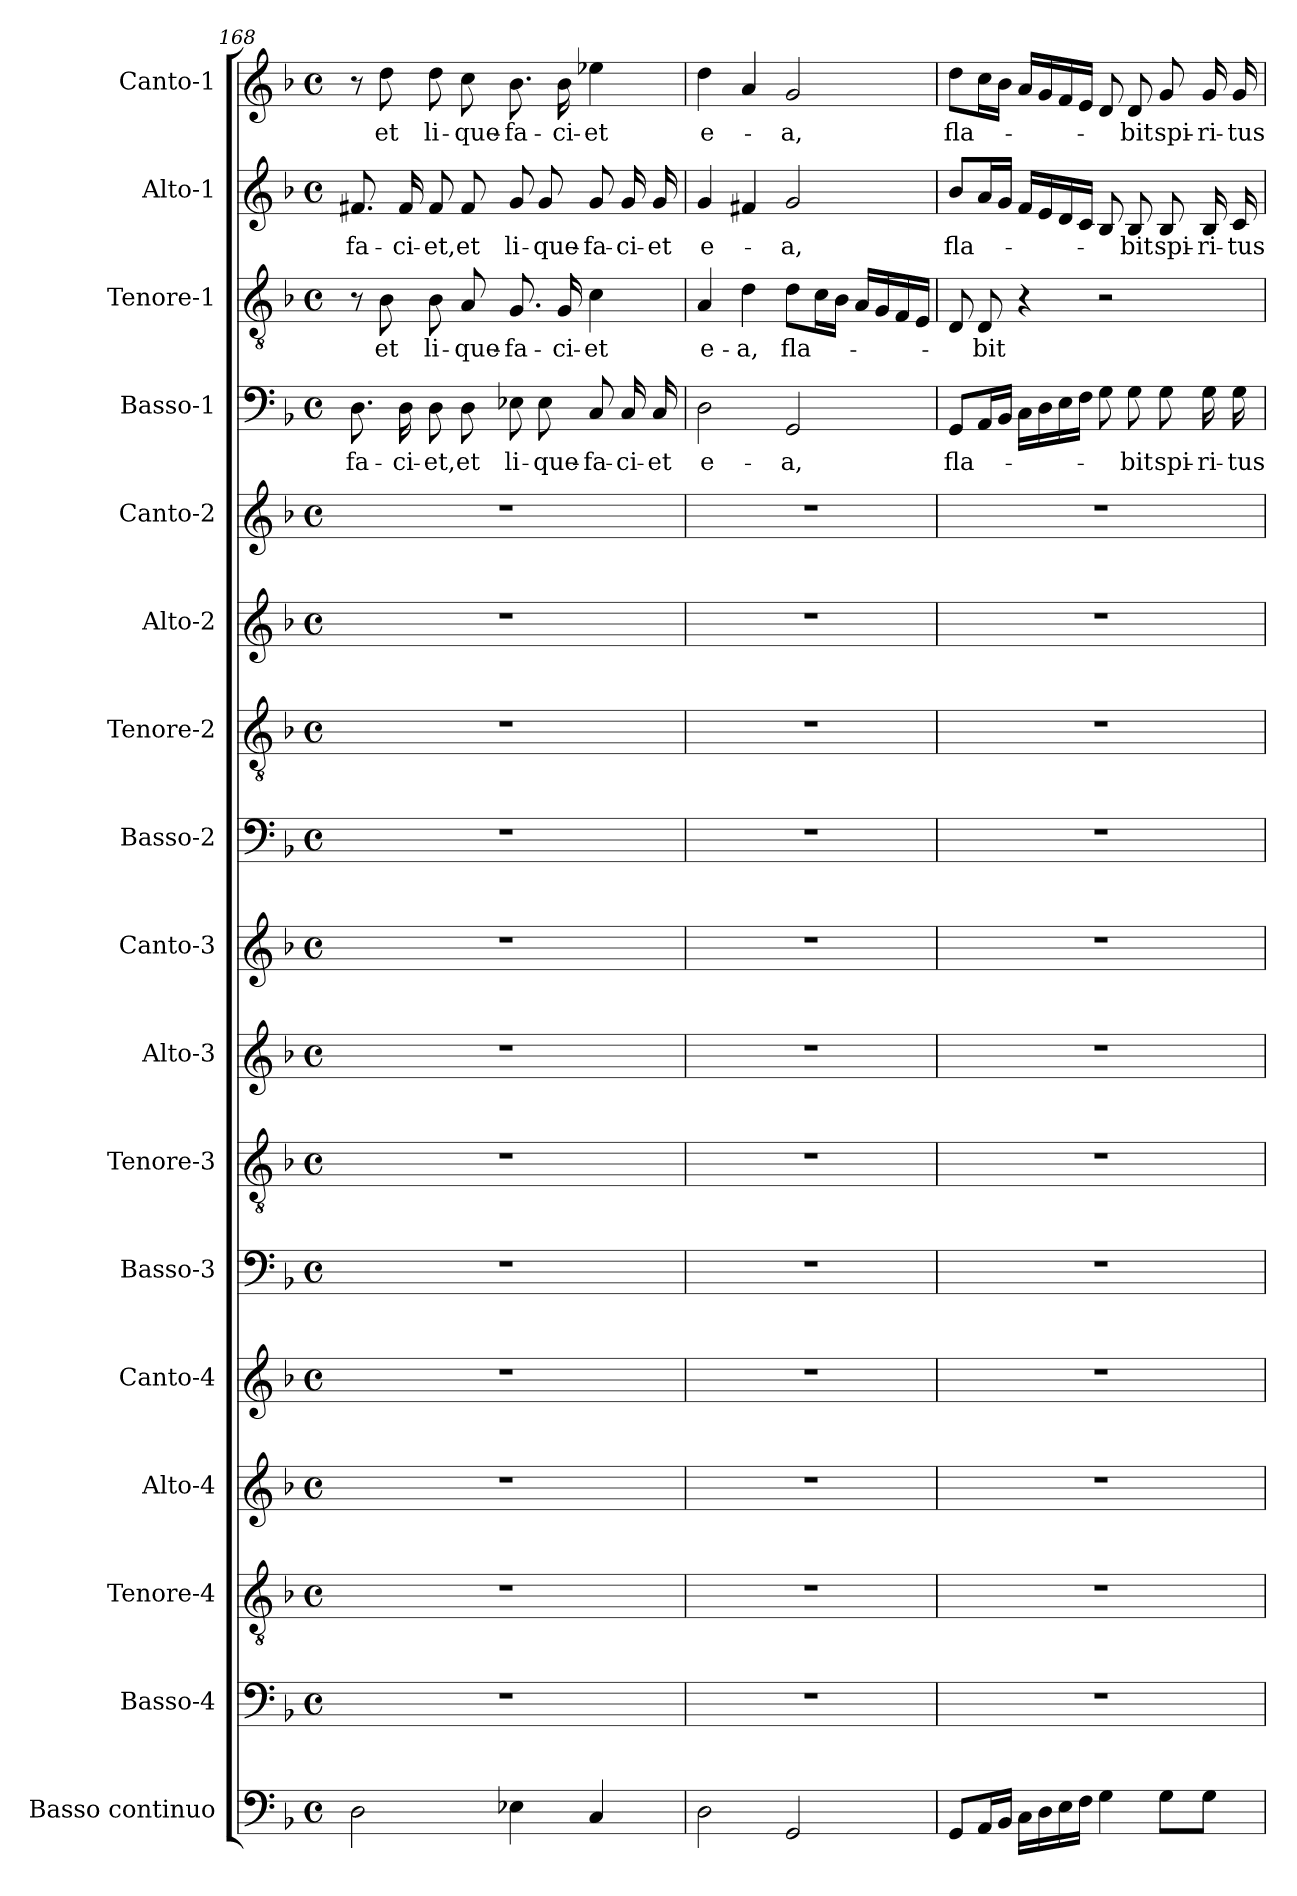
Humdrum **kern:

**kern	**kern	**kern	**kern	**kern	**kern	**kern	**kern	**kern	**kern	**kern	**kern	**kern	**kern	**text	**kern	**text	**kern	**text	**kern	**text
*part17	*part16	*part15	*part14	*part13	*part12	*part11	*part10	*part9	*part8	*part7	*part6	*part5	*part4	*part4	*part3	*part3	*part2	*part2	*part1	*part1
*staff17	*staff16	*staff15	*staff14	*staff13	*staff12	*staff11	*staff10	*staff9	*staff8	*staff7	*staff6	*staff5	*staff4	*staff4	*staff3	*staff3	*staff2	*staff2	*staff1	*staff1
*I"Basso continuo	*I"Basso-4	*I"Tenore-4	*I"Alto-4	*I"Canto-4	*I"Basso-3	*I"Tenore-3	*I"Alto-3	*I"Canto-3	*I"Basso-2	*I"Tenore-2	*I"Alto-2	*I"Canto-2	*I"Basso-1	*	*I"Tenore-1	*	*I"Alto-1	*	*I"Canto-1	*
*I'BC	*I'B4	*I'T4	*I'A4	*I'C4	*I'B3	*I'T3	*I'A3	*I'C3	*I'B2	*I'T2	*I'A2	*I'C2	*I'B1	*	*I'T1	*	*I'A1	*	*I'C1	*
!!LO:LB:g=z
*clefF4	*clefF4	*clefGv2	*clefG2	*clefG2	*clefF4	*clefGv2	*clefG2	*clefG2	*clefF4	*clefGv2	*clefG2	*clefG2	*clefF4	*	*clefGv2	*	*clefG2	*	*clefG2	*
*k[b-]	*k[b-]	*k[b-]	*k[b-]	*k[b-]	*k[b-]	*k[b-]	*k[b-]	*k[b-]	*k[b-]	*k[b-]	*k[b-]	*k[b-]	*k[b-]	*	*k[b-]	*	*k[b-]	*	*k[b-]	*
*F:	*F:	*F:	*F:	*F:	*F:	*F:	*F:	*F:	*F:	*F:	*F:	*F:	*F:	*	*F:	*	*F:	*	*F:	*
*M4/4	*M4/4	*M4/4	*M4/4	*M4/4	*M4/4	*M4/4	*M4/4	*M4/4	*M4/4	*M4/4	*M4/4	*M4/4	*M4/4	*	*M4/4	*	*M4/4	*	*M4/4	*
*met(c)	*met(c)	*met(c)	*met(c)	*met(c)	*met(c)	*met(c)	*met(c)	*met(c)	*met(c)	*met(c)	*met(c)	*met(c)	*met(c)	*	*met(c)	*	*met(c)	*	*met(c)	*
=168	=168	=168	=168	=168	=168	=168	=168	=168	=168	=168	=168	=168	=168	=168	=168	=168	=168	=168	=168	=168
!	!	!	!	!	!	!	!	!	!	!	!	!	!	!LO:LY:b	!	!	!	!	!	!
!	!	!	!	!	!	!	!	!	!	!	!	!	!	!	!	!	!	!LO:LY:b	!	!
2D\	1r	1r	1r	1r	1r	1r	1r	1r	1r	1r	1r	1r	8.D\	-fa-	8r	.	8.f#X/	-fa-	8r	.
!	!	!	!	!	!	!	!	!	!	!	!	!	!	!	!	!LO:LY:b	!	!	!	!
!	!	!	!	!	!	!	!	!	!	!	!	!	!	!	!	!	!	!	!	!LO:LY:b
.	.	.	.	.	.	.	.	.	.	.	.	.	.	.	8B-\	et	.	.	8dd\	et
!	!	!	!	!	!	!	!	!	!	!	!	!	!	!LO:LY:b	!	!	!	!	!	!
!	!	!	!	!	!	!	!	!	!	!	!	!	!	!	!	!	!	!LO:LY:b	!	!
.	.	.	.	.	.	.	.	.	.	.	.	.	16D\	-ci-	.	.	16f#/	-ci-	.	.
!	!	!	!	!	!	!	!	!	!	!	!	!	!	!LO:LY:b	!	!	!	!	!	!
!	!	!	!	!	!	!	!	!	!	!	!	!	!	!	!	!LO:LY:b	!	!	!	!
!	!	!	!	!	!	!	!	!	!	!	!	!	!	!	!	!	!	!LO:LY:b	!	!
!	!	!	!	!	!	!	!	!	!	!	!	!	!	!	!	!	!	!	!	!LO:LY:b
.	.	.	.	.	.	.	.	.	.	.	.	.	8D\	-et,	8B-\	li-	8f#/	-et,	8dd\	li-
!	!	!	!	!	!	!	!	!	!	!	!	!	!	!LO:LY:b	!	!	!	!	!	!
!	!	!	!	!	!	!	!	!	!	!	!	!	!	!	!	!LO:LY:b	!	!	!	!
!	!	!	!	!	!	!	!	!	!	!	!	!	!	!	!	!	!	!LO:LY:b	!	!
!	!	!	!	!	!	!	!	!	!	!	!	!	!	!	!	!	!	!	!	!LO:LY:b
.	.	.	.	.	.	.	.	.	.	.	.	.	8D\	et	8A/	-que-	8f#/	et	8cc\	-que-
!	!	!	!	!	!	!	!	!	!	!	!	!	!	!LO:LY:b	!	!	!	!	!	!
!	!	!	!	!	!	!	!	!	!	!	!	!	!	!	!	!LO:LY:b	!	!	!	!
!	!	!	!	!	!	!	!	!	!	!	!	!	!	!	!	!	!	!LO:LY:b	!	!
!	!	!	!	!	!	!	!	!	!	!	!	!	!	!	!	!	!	!	!	!LO:LY:b
4E-X\	.	.	.	.	.	.	.	.	.	.	.	.	8E-X\	li-	8.G/	-fa-	8g/	li-	8.b-\	-fa-
!	!	!	!	!	!	!	!	!	!	!	!	!	!	!LO:LY:b	!	!	!	!	!	!
!	!	!	!	!	!	!	!	!	!	!	!	!	!	!	!	!	!	!LO:LY:b	!	!
.	.	.	.	.	.	.	.	.	.	.	.	.	8E-\	-que-	.	.	8g/	-que-	.	.
!	!	!	!	!	!	!	!	!	!	!	!	!	!	!	!	!LO:LY:b	!	!	!	!
!	!	!	!	!	!	!	!	!	!	!	!	!	!	!	!	!	!	!	!	!LO:LY:b
.	.	.	.	.	.	.	.	.	.	.	.	.	.	.	16G/	-ci-	.	.	16b-\	-ci-
!	!	!	!	!	!	!	!	!	!	!	!	!	!	!LO:LY:b	!	!	!	!	!	!
!	!	!	!	!	!	!	!	!	!	!	!	!	!	!	!	!LO:LY:b	!	!	!	!
!	!	!	!	!	!	!	!	!	!	!	!	!	!	!	!	!	!	!LO:LY:b	!	!
!	!	!	!	!	!	!	!	!	!	!	!	!	!	!	!	!	!	!	!	!LO:LY:b
4C/	.	.	.	.	.	.	.	.	.	.	.	.	8C/	-fa-	4c\	-et	8g/	-fa-	4ee-X\	-et
!	!	!	!	!	!	!	!	!	!	!	!	!	!	!LO:LY:b	!	!	!	!	!	!
!	!	!	!	!	!	!	!	!	!	!	!	!	!	!	!	!	!	!LO:LY:b	!	!
.	.	.	.	.	.	.	.	.	.	.	.	.	16C/	-ci-	.	.	16g/	-ci-	.	.
!	!	!	!	!	!	!	!	!	!	!	!	!	!	!LO:LY:b	!	!	!	!	!	!
!	!	!	!	!	!	!	!	!	!	!	!	!	!	!	!	!	!	!LO:LY:b	!	!
.	.	.	.	.	.	.	.	.	.	.	.	.	16C/	-et	.	.	16g/	-et	.	.
=169	=169	=169	=169	=169	=169	=169	=169	=169	=169	=169	=169	=169	=169	=169	=169	=169	=169	=169	=169	=169
!	!	!	!	!	!	!	!	!	!	!	!	!	!	!LO:LY:b	!	!	!	!	!	!
!	!	!	!	!	!	!	!	!	!	!	!	!	!	!	!	!LO:LY:b	!	!	!	!
!	!	!	!	!	!	!	!	!	!	!	!	!	!	!	!	!	!	!LO:LY:b	!	!
!	!	!	!	!	!	!	!	!	!	!	!	!	!	!	!	!	!	!	!	!LO:LY:b
2D\	1r	1r	1r	1r	1r	1r	1r	1r	1r	1r	1r	1r	2D\	e-	4A/	e-	4g/	e-	4dd\	e-
!	!	!	!	!	!	!	!	!	!	!	!	!	!	!	!	!LO:LY:b	!	!	!	!
.	.	.	.	.	.	.	.	.	.	.	.	.	.	.	4d\	-a,	4f#X/	.	4a/	.
!	!	!	!	!	!	!	!	!	!	!	!	!	!	!LO:LY:b	!	!	!	!	!	!
!	!	!	!	!	!	!	!	!	!	!	!	!	!	!	!	!LO:LY:b	!	!	!	!
!	!	!	!	!	!	!	!	!	!	!	!	!	!	!	!	!	!	!LO:LY:b	!	!
!	!	!	!	!	!	!	!	!	!	!	!	!	!	!	!	!	!	!	!	!LO:LY:b
2GG/	.	.	.	.	.	.	.	.	.	.	.	.	2GG/	-a,	8d\L	fla-	2g/	-a,	2g/	-a,
.	.	.	.	.	.	.	.	.	.	.	.	.	.	.	16c\L	.	.	.	.	.
.	.	.	.	.	.	.	.	.	.	.	.	.	.	.	16B-\JJ	.	.	.	.	.
.	.	.	.	.	.	.	.	.	.	.	.	.	.	.	16A/LL	.	.	.	.	.
.	.	.	.	.	.	.	.	.	.	.	.	.	.	.	16G/	.	.	.	.	.
.	.	.	.	.	.	.	.	.	.	.	.	.	.	.	16F/	.	.	.	.	.
.	.	.	.	.	.	.	.	.	.	.	.	.	.	.	16E/JJ	.	.	.	.	.
=170	=170	=170	=170	=170	=170	=170	=170	=170	=170	=170	=170	=170	=170	=170	=170	=170	=170	=170	=170	=170
!	!	!	!	!	!	!	!	!	!	!	!	!	!	!LO:LY:b	!	!	!	!	!	!
!	!	!	!	!	!	!	!	!	!	!	!	!	!	!	!	!	!	!LO:LY:b	!	!
!	!	!	!	!	!	!	!	!	!	!	!	!	!	!	!	!	!	!	!	!LO:LY:b
8GG/L	1r	1r	1r	1r	1r	1r	1r	1r	1r	1r	1r	1r	8GG/L	fla-	8D/	.	8b-/L	fla-	8dd\L	fla-
!	!	!	!	!	!	!	!	!	!	!	!	!	!	!	!	!LO:LY:b	!	!	!	!
16AA/L	.	.	.	.	.	.	.	.	.	.	.	.	16AA/L	.	8D/	-bit	16a/L	.	16cc\L	.
16BB-/JJ	.	.	.	.	.	.	.	.	.	.	.	.	16BB-/JJ	.	.	.	16g/JJ	.	16b-\JJ	.
16C\LL	.	.	.	.	.	.	.	.	.	.	.	.	16C\LL	.	4r	.	16f/LL	.	16a/LL	.
16D\	.	.	.	.	.	.	.	.	.	.	.	.	16D\	.	.	.	16e/	.	16g/	.
16E\	.	.	.	.	.	.	.	.	.	.	.	.	16E\	.	.	.	16d/	.	16f/	.
16F\JJ	.	.	.	.	.	.	.	.	.	.	.	.	16F\JJ	.	.	.	16c/JJ	.	16e/JJ	.
4G\	.	.	.	.	.	.	.	.	.	.	.	.	8G\	.	2r	.	8B-/	.	8d/	.
!	!	!	!	!	!	!	!	!	!	!	!	!	!	!LO:LY:b	!	!	!	!	!	!
!	!	!	!	!	!	!	!	!	!	!	!	!	!	!	!	!	!	!LO:LY:b	!	!
!	!	!	!	!	!	!	!	!	!	!	!	!	!	!	!	!	!	!	!	!LO:LY:b
.	.	.	.	.	.	.	.	.	.	.	.	.	8G\	-bit	.	.	8B-/	-bit	8d/	-bit
!	!	!	!	!	!	!	!	!	!	!	!	!	!	!LO:LY:b	!	!	!	!	!	!
!	!	!	!	!	!	!	!	!	!	!	!	!	!	!	!	!	!	!LO:LY:b	!	!
!	!	!	!	!	!	!	!	!	!	!	!	!	!	!	!	!	!	!	!	!LO:LY:b
8G\L	.	.	.	.	.	.	.	.	.	.	.	.	8G\	spi-	.	.	8B-/	spi-	8g/	spi-
!	!	!	!	!	!	!	!	!	!	!	!	!	!	!LO:LY:b	!	!	!	!	!	!
!	!	!	!	!	!	!	!	!	!	!	!	!	!	!	!	!	!	!LO:LY:b	!	!
!	!	!	!	!	!	!	!	!	!	!	!	!	!	!	!	!	!	!	!	!LO:LY:b
8G\J	.	.	.	.	.	.	.	.	.	.	.	.	16G\	-ri-	.	.	16B-/	-ri-	16g/	-ri-
!	!	!	!	!	!	!	!	!	!	!	!	!	!	!LO:LY:b	!	!	!	!	!	!
!	!	!	!	!	!	!	!	!	!	!	!	!	!	!	!	!	!	!LO:LY:b	!	!
!	!	!	!	!	!	!	!	!	!	!	!	!	!	!	!	!	!	!	!	!LO:LY:b
.	.	.	.	.	.	.	.	.	.	.	.	.	16G\	-tus	.	.	16c/	-tus	16g/	-tus
=	=	=	=	=	=	=	=	=	=	=	=	=	=	=	=	=	=	=	=	=
*-	*-	*-	*-	*-	*-	*-	*-	*-	*-	*-	*-	*-	*-	*-	*-	*-	*-	*-	*-	*-
